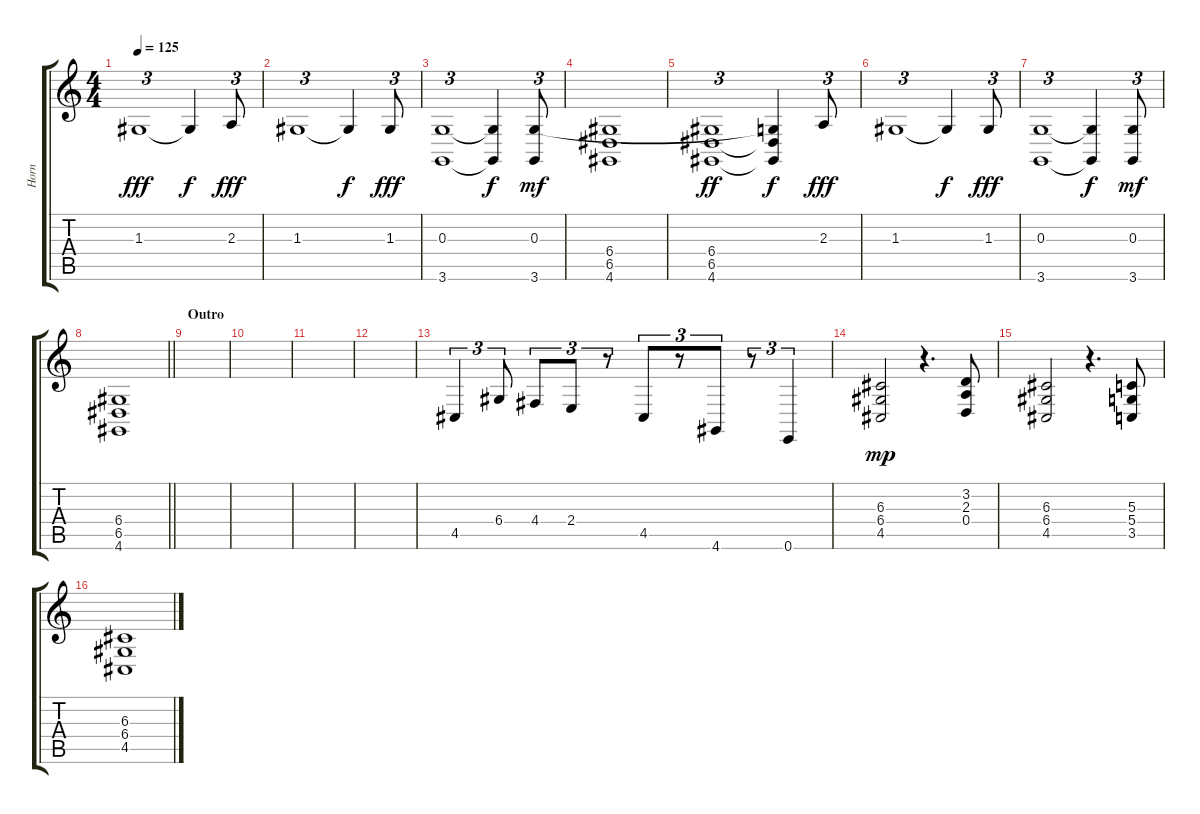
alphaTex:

\track ("Horn" "Horn") {instrument frenchhorn}
\staff {score tabs}
\tuning (E4 B3 G3 D3 A2 E2) {hide}
\ts (4 4)
\tempo 125
\clef g2
\ks c
1.3.1{tu (3 2) dy fff} 1.3{t}.4{dy f} 2.3.8{tu (3 2) dy fff} |
1.3.1{tu (3 2)} 1.3{t}.4{dy f} 1.3.8{tu (3 2) dy fff} |
(0.3 3.6).1{tu (3 2)} (0.3{t} 3.6{t}).4{dy f} (0.3 3.6).8{tu (3 2) dy mf} |
(6.4 6.5 4.6).1 |
(6.4 6.5 4.6).1{tu (3 2) dy ff} (0.3{t} 6.5{t} 4.6{t}).4{dy f} 2.3.8{tu (3 2) dy fff} |
1.3.1{tu (3 2)} 1.3{t}.4{dy f} 1.3.8{tu (3 2) dy fff} |
(0.3 3.6).1{tu (3 2)} (0.3{t} 3.6{t}).4{dy f} (0.3 3.6).8{tu (3 2) dy mf} |
\barLineRight lightlight
(6.4 6.5 4.6).1 |
\section ("" "Outro")
|
|
|
|
4.5.4{tu (3 2)} 6.4.8{tu (3 2)} 4.4.8{tu (3 2)} 2.4.8{tu (3 2)} r.8{tu (3 2)} 4.5.8{tu (3 2)} r.8{tu (3 2)} 4.6.8{tu (3 2)} r.8{tu (3 2)} 0.6.4{tu (3 2)} |
(6.3 6.4 4.5).2{dy mp} r.4{d} (3.2 2.3 0.4).8 |
(6.3 6.4 4.5).2 r.4{d} (5.3 5.4 3.5).8 |
(6.3 6.4 4.5).1
